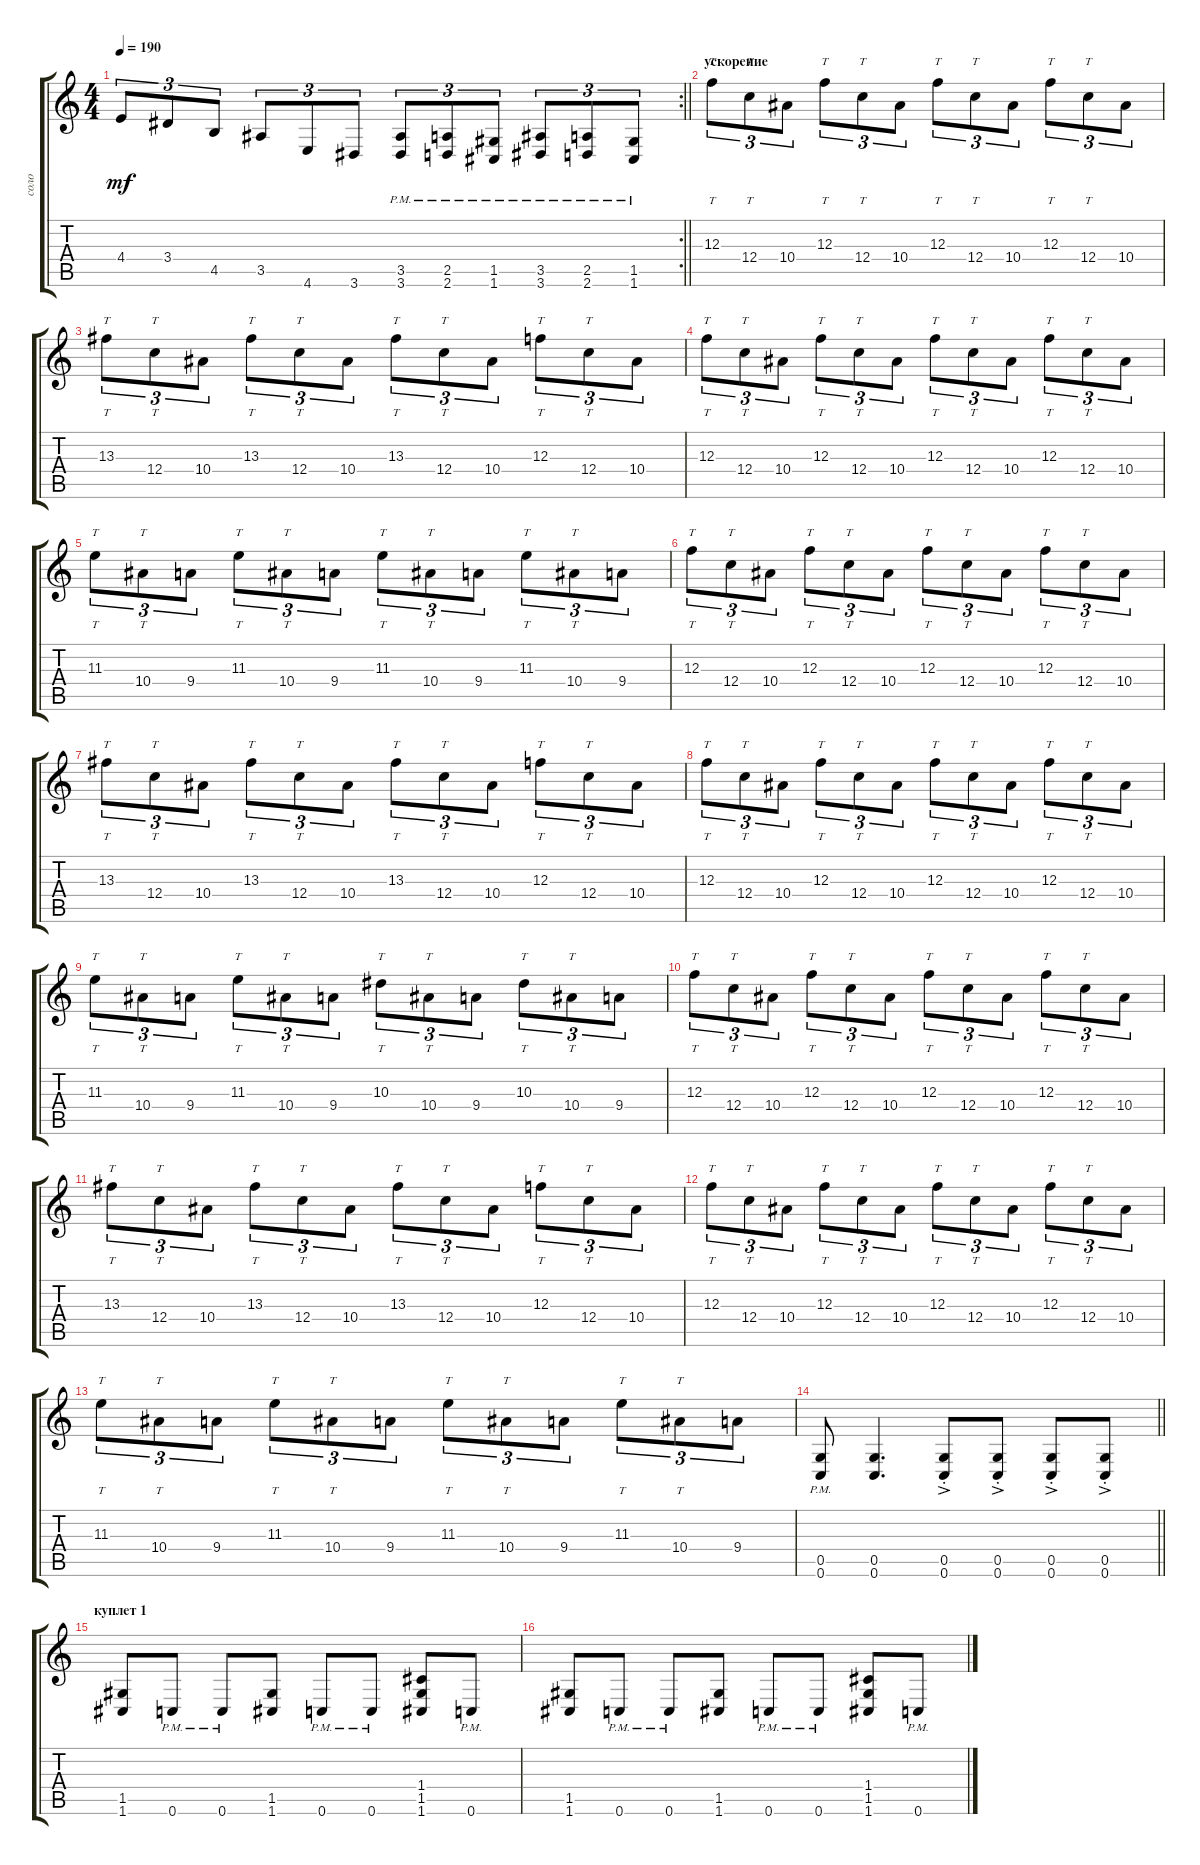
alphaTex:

\track ("соло" "соло") {instrument overdrivenguitar}
\staff {score tabs}
\tuning (D4 A3 F3 C3 G2 C2) {hide}
\rc 2
\ts (4 4)
\tempo 190
\clef g2
\barLineRight lightlight
\ks c
4.4.8{tu (3 2) dy mf} 3.4.8{tu (3 2)} 4.5.8{tu (3 2)} 3.5.8{tu (3 2)} 4.6.8{tu (3 2)} 3.6.8{tu (3 2)} (3.5{pm} 3.6{pm}).8{tu (3 2)} (2.5{pm} 2.6{pm}).8{tu (3 2)} (1.5{pm} 1.6{pm}).8{tu (3 2)} (3.5{pm} 3.6{pm}).8{tu (3 2)} (2.5{pm} 2.6{pm}).8{tu (3 2)} (1.5{pm} 1.6{pm}).8{tu (3 2)} |
\section ("" "ускорение")
12.3.8{tt tu (3 2)} 12.4.8{tt tu (3 2)} 10.4.8{tu (3 2)} 12.3.8{tt tu (3 2)} 12.4.8{tt tu (3 2)} 10.4.8{tu (3 2)} 12.3.8{tt tu (3 2)} 12.4.8{tt tu (3 2)} 10.4.8{tu (3 2)} 12.3.8{tt tu (3 2)} 12.4.8{tt tu (3 2)} 10.4.8{tu (3 2)} |
13.3.8{tt tu (3 2)} 12.4.8{tt tu (3 2)} 10.4.8{tu (3 2)} 13.3.8{tt tu (3 2)} 12.4.8{tt tu (3 2)} 10.4.8{tu (3 2)} 13.3.8{tt tu (3 2)} 12.4.8{tt tu (3 2)} 10.4.8{tu (3 2)} 12.3.8{tt tu (3 2)} 12.4.8{tt tu (3 2)} 10.4.8{tu (3 2)} |
12.3.8{tt tu (3 2)} 12.4.8{tt tu (3 2)} 10.4.8{tu (3 2)} 12.3.8{tt tu (3 2)} 12.4.8{tt tu (3 2)} 10.4.8{tu (3 2)} 12.3.8{tt tu (3 2)} 12.4.8{tt tu (3 2)} 10.4.8{tu (3 2)} 12.3.8{tt tu (3 2)} 12.4.8{tt tu (3 2)} 10.4.8{tu (3 2)} |
11.3.8{tt tu (3 2)} 10.4.8{tt tu (3 2)} 9.4.8{tu (3 2)} 11.3.8{tt tu (3 2)} 10.4.8{tt tu (3 2)} 9.4.8{tu (3 2)} 11.3.8{tt tu (3 2)} 10.4.8{tt tu (3 2)} 9.4.8{tu (3 2)} 11.3.8{tt tu (3 2)} 10.4.8{tt tu (3 2)} 9.4.8{tu (3 2)} |
12.3.8{tt tu (3 2)} 12.4.8{tt tu (3 2)} 10.4.8{tu (3 2)} 12.3.8{tt tu (3 2)} 12.4.8{tt tu (3 2)} 10.4.8{tu (3 2)} 12.3.8{tt tu (3 2)} 12.4.8{tt tu (3 2)} 10.4.8{tu (3 2)} 12.3.8{tt tu (3 2)} 12.4.8{tt tu (3 2)} 10.4.8{tu (3 2)} |
13.3.8{tt tu (3 2)} 12.4.8{tt tu (3 2)} 10.4.8{tu (3 2)} 13.3.8{tt tu (3 2)} 12.4.8{tt tu (3 2)} 10.4.8{tu (3 2)} 13.3.8{tt tu (3 2)} 12.4.8{tt tu (3 2)} 10.4.8{tu (3 2)} 12.3.8{tt tu (3 2)} 12.4.8{tt tu (3 2)} 10.4.8{tu (3 2)} |
12.3.8{tt tu (3 2)} 12.4.8{tt tu (3 2)} 10.4.8{tu (3 2)} 12.3.8{tt tu (3 2)} 12.4.8{tt tu (3 2)} 10.4.8{tu (3 2)} 12.3.8{tt tu (3 2)} 12.4.8{tt tu (3 2)} 10.4.8{tu (3 2)} 12.3.8{tt tu (3 2)} 12.4.8{tt tu (3 2)} 10.4.8{tu (3 2)} |
11.3.8{tt tu (3 2)} 10.4.8{tt tu (3 2)} 9.4.8{tu (3 2)} 11.3.8{tt tu (3 2)} 10.4.8{tt tu (3 2)} 9.4.8{tu (3 2)} 10.3.8{tt tu (3 2)} 10.4.8{tt tu (3 2)} 9.4.8{tu (3 2)} 10.3.8{tt tu (3 2)} 10.4.8{tt tu (3 2)} 9.4.8{tu (3 2)} |
12.3.8{tt tu (3 2)} 12.4.8{tt tu (3 2)} 10.4.8{tu (3 2)} 12.3.8{tt tu (3 2)} 12.4.8{tt tu (3 2)} 10.4.8{tu (3 2)} 12.3.8{tt tu (3 2)} 12.4.8{tt tu (3 2)} 10.4.8{tu (3 2)} 12.3.8{tt tu (3 2)} 12.4.8{tt tu (3 2)} 10.4.8{tu (3 2)} |
13.3.8{tt tu (3 2)} 12.4.8{tt tu (3 2)} 10.4.8{tu (3 2)} 13.3.8{tt tu (3 2)} 12.4.8{tt tu (3 2)} 10.4.8{tu (3 2)} 13.3.8{tt tu (3 2)} 12.4.8{tt tu (3 2)} 10.4.8{tu (3 2)} 12.3.8{tt tu (3 2)} 12.4.8{tt tu (3 2)} 10.4.8{tu (3 2)} |
12.3.8{tt tu (3 2)} 12.4.8{tt tu (3 2)} 10.4.8{tu (3 2)} 12.3.8{tt tu (3 2)} 12.4.8{tt tu (3 2)} 10.4.8{tu (3 2)} 12.3.8{tt tu (3 2)} 12.4.8{tt tu (3 2)} 10.4.8{tu (3 2)} 12.3.8{tt tu (3 2)} 12.4.8{tt tu (3 2)} 10.4.8{tu (3 2)} |
11.3.8{tt tu (3 2)} 10.4.8{tt tu (3 2)} 9.4.8{tu (3 2)} 11.3.8{tt tu (3 2)} 10.4.8{tt tu (3 2)} 9.4.8{tu (3 2)} 11.3.8{tt tu (3 2)} 10.4.8{tt tu (3 2)} 9.4.8{tu (3 2)} 11.3.8{tt tu (3 2)} 10.4.8{tt tu (3 2)} 9.4.8{tu (3 2)} |
\barLineRight lightlight
(0.5{pm} 0.6{pm}).8 (0.5 0.6).4{d} (0.5{ac st} 0.6{ac st}).8 (0.5{ac st} 0.6{ac st}).8 (0.5{ac st} 0.6{ac st}).8 (0.5{ac st} 0.6{ac st}).8 |
\section ("" "куплет 1")
(1.5 1.6).8 0.6{pm}.8 0.6{pm}.8 (1.5 1.6).8 0.6{pm}.8 0.6{pm}.8 (1.4 1.5 1.6).8 0.6{pm}.8 |
(1.5 1.6).8 0.6{pm}.8 0.6{pm}.8 (1.5 1.6).8 0.6{pm}.8 0.6{pm}.8 (1.4 1.5 1.6).8 0.6{pm}.8
